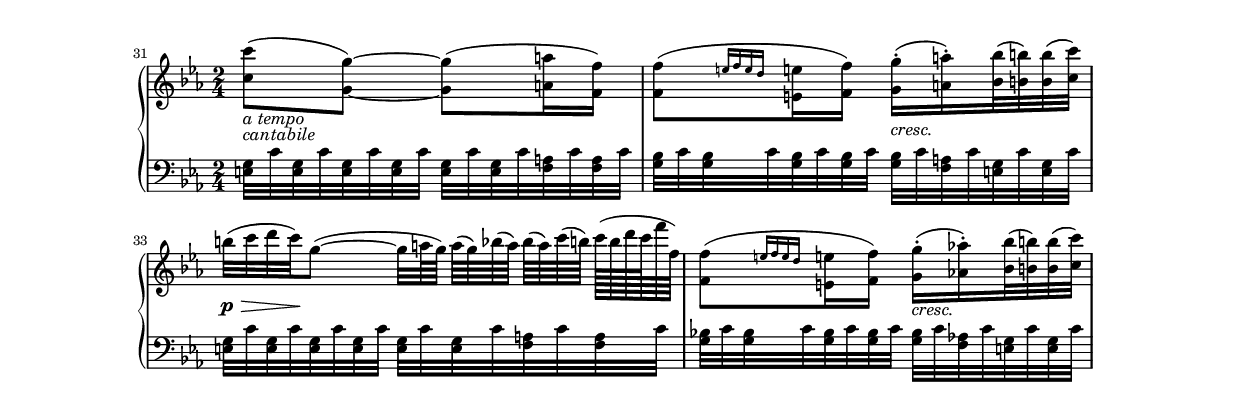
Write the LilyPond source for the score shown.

% DO NOT EDIT this file manually; it is automatically
% generated from Documentation/snippets/new
% Make any changes in Documentation/snippets/new/
% and then run scripts/auxiliar/makelsr.py
%
% This file is in the public domain.
%% Note: this file works from version 2.13.36
\version "2.14.0"
\include "english.ly"
#(set-global-staff-size 15)
\paper {
  line-width = 16\cm
  indent = 0\cm
}

% NR 1.2 Rhythms

\header {
  lsrtags = "headwords"
  texidoc = ""
  doctitle = "headword"
} % begin verbatim



% Beethoven, Op. 81a
% Piano sonata 26 - Das Lebewohl
% Movt II - Abwesenheit
% Measures 31 - 34

\layout {
  \context {
    \Score
    \override SpacingSpanner #'base-shortest-duration =
      #(ly:make-moment 1 40)
      %\override SpacingSpanner #'strict-grace-spacing = ##t
  }
}

\new PianoStaff <<

   % RH Staff
   \new Staff {
      \clef treble
      \key c \minor
      \time 2/4
      \set Score.currentBarNumber = #31

      <c''' c''>8 ( -\markup {
        \override #'(baseline-skip . 2) \italic \column {
          \line { a tempo }
          cantabile
        }
      }
      <g'' g'>8 )
      ~
      <g'' g'>8 (
      <a'' a'>16
      <f'' f'>16 )

      |

      \afterGrace
         <f'' f'>8 [ (
         {
            e''16 [
            f''16
            e''16
            d''16 ]
         }
      <e''! e'>16
      <f'' f'>16 ] )
      \once \override TextScript #'padding = #3.8
      <g'' g'>16 ( \staccato -\markup { \italic cresc. }
      <a'' a'>16 ) \staccato
      <bf'' bf'>32  (
      <b'' b'>32 )
      <b'' b'>32 (
      <c''' c''>32 )

      |

      \once \override DynamicLineSpanner #'padding = #2
      b''32 ( \p \>
      c'''32
      d'''32
      c'''32 ) \!
      g''8 (
      ~
      g''32 [
      a''64
      g''64 ) ]

      a''64 ( [
      g''64 )
      bf''64 (
      a''64 ) ]

      bf''64 ( [
      a''64 )
      c'''64 (
      b''64 ) ]

      c'''128 ( [
      b''128
      d'''128
      c'''128
      f'''64
      f''64 ) ]

      |

      \afterGrace
         <f'' f'>8 [ (
         {
            e''16 [
            f''16
            e''16
            d''16 ]
         }
      <e''! e'>16
      <f'' f'>16 ] )
      <g'' g'>16 ( \staccato -\markup { \italic cresc. }
      <af''! af'!>16 ) \staccato
      <bf'' bf'>32  (
      <b'' b'>32 )
      <b'' b'>32 (
      <c''' c''>32 )
   }

   % LH Staff
   \new Staff {
      \clef bass
      \key c \minor
      \time 2/4

      <g e>32
      c'32
      <g e>32
      c'32

      <g e>32
      c'32
      <g e>32
      c'32

      <g e>32
      c'32
      <g e>32
      c'32

      <a f>32
      c'32
      <a f>32
      c'32

      |

      <bf g>32
      c'32
      <bf g>32
      c'32

      <bf g>32
      c'32
      <bf g>32
      c'32

      <bf g>32
      c'32
      <a f>32
      c'32

      <g e>32
      c'32
      <g e>32
      c'32

      |

      <g e>32
      c'32
      <g e>32
      c'32

      <g e>32
      c'32
      <g e>32
      c'32

      <g e>32
      c'32
      <g e>32
      c'32

      <a f>32
      c'32
      <a f>32
      c'32

      |

      <bf! g>32
      c'32
      <bf g>32
      c'32

      <bf g>32
      c'32
      <bf g>32
      c'32

      <bf g>32
      c'32
      <af! f>32
      c'32

      <g e>32
      c'32
      <g e>32
      c'32
   }

>>
